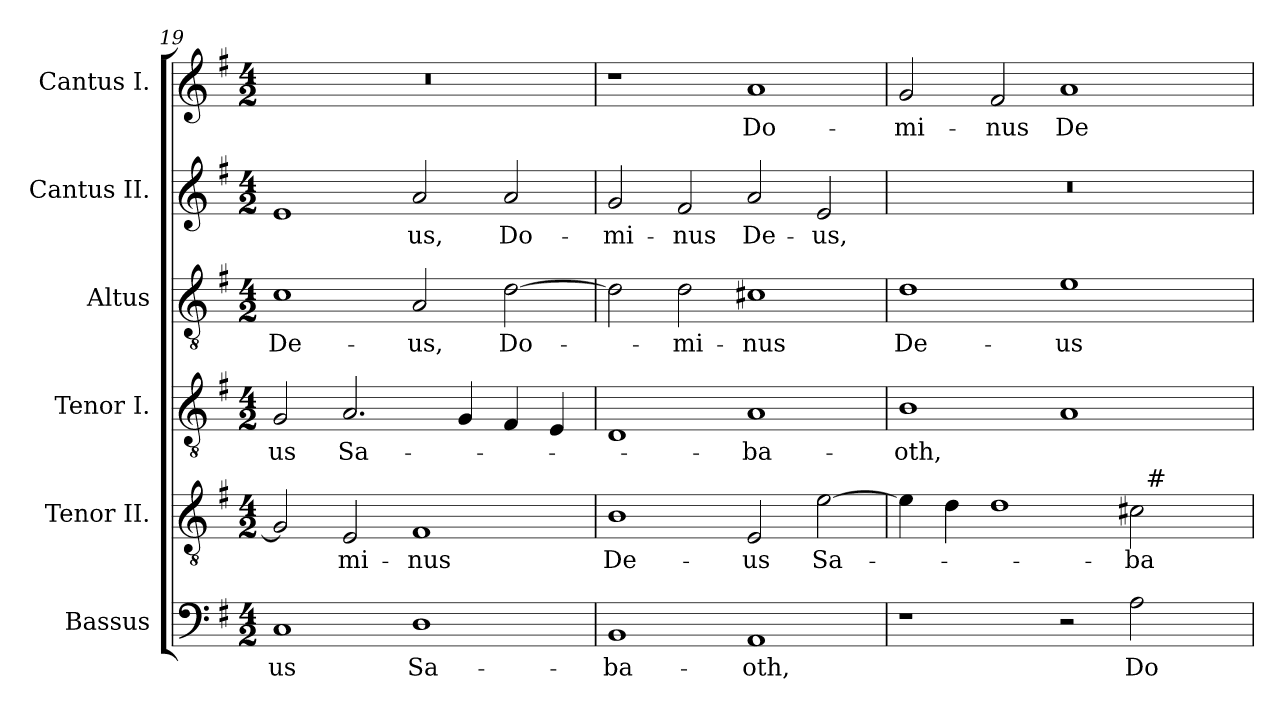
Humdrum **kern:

**kern	**text	**kern	**text	**kern	**text	**kern	**text	**kern	**text	**kern	**text
*part6	*part6	*part5	*part5	*part4	*part4	*part3	*part3	*part2	*part2	*part1	*part1
*staff6	*staff6	*staff5	*staff5	*staff4	*staff4	*staff3	*staff3	*staff2	*staff2	*staff1	*staff1
*I"Bassus	*	*I"Tenor II.	*	*I"Tenor I.	*	*I"Altus	*	*I"Cantus II.	*	*I"Cantus I.	*
*I'B.	*	*I'T. II.	*	*I'T. I.	*	*I'A.	*	*I'C. II	*	*I'C. I	*
*clefF4	*	*clefGv2	*	*clefGv2	*	*clefGv2	*	*clefG2	*	*clefG2	*
*	*	*ITrd7c12	*	*ITrd7c12	*	*ITrd7c12	*	*	*	*	*
*k[f#]	*	*k[f#]	*	*k[f#]	*	*k[f#]	*	*k[f#]	*	*k[f#]	*
*G:	*	*G:	*	*G:	*	*G:	*	*G:	*	*G:	*
*M4/2	*	*M4/2	*	*M4/2	*	*M4/2	*	*M4/2	*	*M4/2	*
=19	=19	=19	=19	=19	=19	=19	=19	=19	=19	=19	=19
!	!LO:LY:b:color=#000000	!	!	!	!	!	!	!	!	!	!
!	!	!	!	!	!LO:LY:b:color=#000000	!	!	!	!	!	!
!	!	!	!	!	!	!	!LO:LY:b:color=#000000	!	!	!LO:N:vis=1	!
1Ci	-us	2GGi/]	.	2GGi/	-us	1Ci	De-	1ei	.	0r	.
!	!	!	!LO:LY:b:color=#000000	!	!	!	!	!	!	!	!
!	!	!	!	!	!LO:LY:b:color=#000000	!	!	!	!	!	!
.	.	2EEi/	-mi-	2.AAi/	Sa-	.	.	.	.	.	.
!	!LO:LY:b:color=#000000	!	!	!	!	!	!	!	!	!	!
!	!	!	!LO:LY:b:color=#000000	!	!	!	!	!	!	!	!
!	!	!	!	!	!	!	!LO:LY:b:color=#000000	!	!	!	!
!	!	!	!	!	!	!	!	!	!LO:LY:b:color=#000000	!	!
1Di	Sa-	1FF#i	-nus	.	.	2AAi/	-us,	2ai/	-us,	.	.
.	.	.	.	4GGi/	.	.	.	.	.	.	.
!	!	!	!	!	!	!	!LO:LY:b:color=#000000	!	!	!	!
!	!	!	!	!	!	!	!	!	!LO:LY:b:color=#000000	!	!
.	.	.	.	4FF#i/	.	[2Di\	Do-	2ai/	Do-	.	.
.	.	.	.	4EEi/	.	.	.	.	.	.	.
=20	=20	=20	=20	=20	=20	=20	=20	=20	=20	=20	=20
!	!LO:LY:b:color=#000000	!	!	!	!	!	!	!	!	!	!
!	!	!	!LO:LY:b:color=#000000	!	!	!	!	!	!	!	!
!	!	!	!	!	!	!	!	!	!LO:LY:b:color=#000000	!	!
1BBi	-ba-	1BBi	De-	1DDi	.	2Di\]	.	2gi/	-mi-	1r	.
!	!	!	!	!	!	!	!LO:LY:b:color=#000000	!	!	!	!
!	!	!	!	!	!	!	!	!	!LO:LY:b:color=#000000	!	!
.	.	.	.	.	.	2Di\	-mi-	2f#i/	-nus	.	.
!	!LO:LY:b:color=#000000	!	!	!	!	!	!	!	!	!	!
!	!	!	!LO:LY:b:color=#000000	!	!	!	!	!	!	!	!
!	!	!	!	!	!LO:LY:b:color=#000000	!	!	!	!	!	!
!	!	!	!	!	!	!	!LO:LY:b:color=#000000	!	!	!	!
!	!	!	!	!	!	!	!	!	!LO:LY:b:color=#000000	!	!
!	!	!	!	!	!	!	!	!	!	!	!LO:LY:b:color=#000000
1AAi	-oth,	2EEi/	-us	1AAi	-ba-	1C#Xi	-nus	2ai/	De-	1ai	Do-
!	!	!	!LO:LY:b:color=#000000	!	!	!	!	!	!	!	!
!	!	!	!	!	!	!	!	!	!LO:LY:b:color=#000000	!	!
.	.	[2Ei\	Sa-	.	.	.	.	2ei/	-us,	.	.
!!LO:LB:g=z
=21	=21	=21	=21	=21	=21	=21	=21	=21	=21	=21	=21
!	!	!	!	!	!LO:LY:b:color=#000000	!	!	!	!	!	!
!	!	!	!	!	!	!	!LO:LY:b:color=#000000	!LO:N:vis=1	!	!	!
!	!	!	!	!	!	!	!	!	!	!	!LO:LY:b:color=#000000
*	*	*^	*	*	*	*	*	*	*	*	*
1r	.	4Ei\]	1ryy	.	1BBi	-oth,	1Di	De-	0r	.	2gi/	-mi-
.	.	4Di\	.	.	.	.	.	.	.	.	.	.
!	!	!	!	!	!	!	!	!	!	!	!	!LO:LY:b:color=#000000
.	.	1Di	.	.	.	.	.	.	.	.	2f#i/	-nus
!	!	!	!	!	!	!	!	!LO:LY:b:color=#000000	!	!	!	!
!	!	!	!	!	!	!	!	!	!	!	!	!LO:LY:b:color=#000000
2r	.	.	2ryy	.	1AAi	.	1Ei	-us	.	.	1ai	De-
!	!LO:LY:b:color=#000000	!	!	!	!	!	!	!	!	!	!	!
!	!	!	!	!LO:LY:b:color=#000000	!	!	!	!	!	!	!	!
2Ai\	Do-	2C#i\	32ryy	-ba-	.	.	.	.	.	.	.	.
.	.	.	256ryy	.	.	.	.	.	.	.	.	.
!	!	!	!LO:TX:a:t=#	!	!	!	!	!	!	!	!	!
.	.	.	4ryy	.	.	.	.	.	.	.	.	.
.	.	.	8ryy	.	.	.	.	.	.	.	.	.
.	.	.	16ryy	.	.	.	.	.	.	.	.	.
.	.	.	64..ryy	.	.	.	.	.	.	.	.	.
*	*	*v	*v	*	*	*	*	*	*	*	*	*
=	=	=	=	=	=	=	=	=	=	=	=
*-	*-	*-	*-	*-	*-	*-	*-	*-	*-	*-	*-
